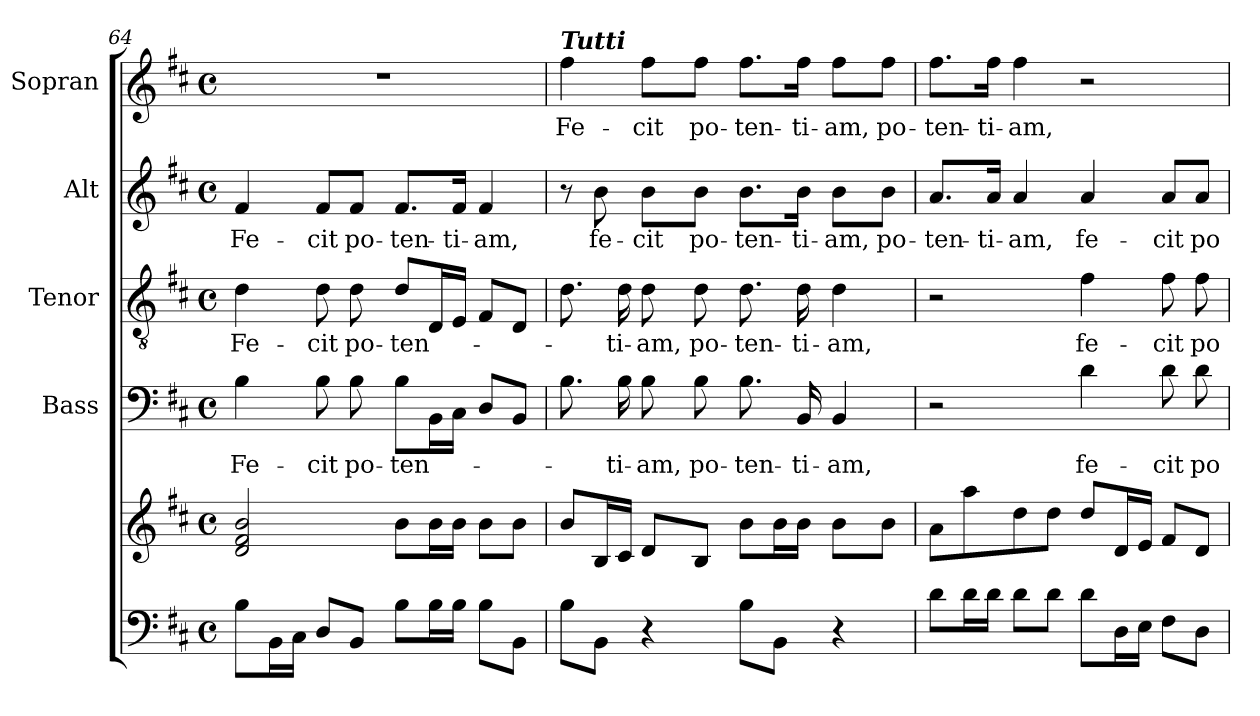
**kern	**kern	**kern	**text	**kern	**text	**kern	**text	**kern	**text
*part5	*part5	*part4	*part4	*part3	*part3	*part2	*part2	*part1	*part1
*staff6	*staff5	*staff4	*staff4	*staff3	*staff3	*staff2	*staff2	*staff1	*staff1
*	*	*I"Bass	*	*I"Tenor	*	*I"Alt	*	*I"Sopran	*
*	*	*I'B.	*	*I'T.	*	*I'A.	*	*I'S.	*
!!LO:PB:g=z
*clefF4	*clefG2	*clefF4	*	*clefGv2	*	*clefG2	*	*clefG2	*
*k[f#c#]	*k[f#c#]	*k[f#c#]	*	*k[f#c#]	*	*k[f#c#]	*	*k[f#c#]	*
*D:	*D:	*D:	*	*D:	*	*D:	*	*D:	*
*M4/4	*M4/4	*M4/4	*	*M4/4	*	*M4/4	*	*M4/4	*
*met(c)	*met(c)	*met(c)	*	*met(c)	*	*met(c)	*	*met(c)	*
=64	=64	=64	=64	=64	=64	=64	=64	=64	=64
!	!	!	!LO:LY:b	!	!LO:LY:b	!	!LO:LY:b	!	!
8B\L	2d/ 2f#/ 2b/	4B\	Fe-	4d\	Fe-	4f#/	Fe-	1r	.
16BB\L	.	.	.	.	.	.	.	.	.
16C#\JJ	.	.	.	.	.	.	.	.	.
!	!	!	!LO:LY:b	!	!LO:LY:b	!	!LO:LY:b	!	!
8D/L	.	8B\	-cit	8d\	-cit	8f#/L	-cit	.	.
!	!	!	!LO:LY:b	!	!LO:LY:b	!	!LO:LY:b	!	!
8BB/J	.	8B\	po-	8d\	po-	8f#/J	po-	.	.
!	!	!	!LO:LY:b	!	!LO:LY:b	!	!LO:LY:b	!	!
8B\L	8b\L	8B\L	-ten-	8d/L	-ten-	8.f#/L	-ten-	.	.
16B\L	16b\L	16BB\L	.	16D/L	.	.	.	.	.
!	!	!	!	!	!	!	!LO:LY:b	!	!
16B\JJ	16b\JJ	16C#\JJ	.	16E/JJ	.	16f#/Jk	-ti-	.	.
!	!	!	!	!	!	!	!LO:LY:b	!	!
8B\L	8b\L	8D/L	.	8F#/L	.	4f#/	-am,	.	.
8BB\J	8b\J	8BB/J	.	8D/J	.	.	.	.	.
=65	=65	=65	=65	=65	=65	=65	=65	=65	=65
!	!	!	!	!	!	!	!	!LO:TX:a:Bi:t=Tutti	!
!	!	!	!	!	!	!	!	!	!LO:LY:b
8B\L	8b/L	8.B\	.	8.d\	.	8r	.	4ff#\	Fe-
!	!	!	!	!	!	!	!LO:LY:b	!	!
8BB\J	16B/L	.	.	.	.	8b\	fe-	.	.
!	!	!	!LO:LY:b	!	!LO:LY:b	!	!	!	!
.	16c#/JJ	16B\	-ti-	16d\	-ti-	.	.	.	.
!	!	!	!LO:LY:b	!	!LO:LY:b	!	!LO:LY:b	!	!LO:LY:b
4r	8d/L	8B\	-am,	8d\	-am,	8b\L	-cit	8ff#\L	-cit
!	!	!	!LO:LY:b	!	!LO:LY:b	!	!LO:LY:b	!	!LO:LY:b
.	8B/J	8B\	po-	8d\	po-	8b\J	po-	8ff#\J	po-
!	!	!	!LO:LY:b	!	!LO:LY:b	!	!LO:LY:b	!	!LO:LY:b
8B\L	8b\L	8.B\	-ten-	8.d\	-ten-	8.b\L	-ten-	8.ff#\L	-ten-
8BB\J	16b\L	.	.	.	.	.	.	.	.
!	!	!	!LO:LY:b	!	!LO:LY:b	!	!LO:LY:b	!	!LO:LY:b
.	16b\JJ	16BB/	-ti-	16d\	-ti-	16b\Jk	-ti-	16ff#\Jk	-ti-
!	!	!	!LO:LY:b	!	!LO:LY:b	!	!LO:LY:b	!	!LO:LY:b
4r	8b\L	4BB/	-am,	4d\	-am,	8b\L	-am,	8ff#\L	-am,
!	!	!	!	!	!	!	!LO:LY:b	!	!LO:LY:b
.	8b\J	.	.	.	.	8b\J	po-	8ff#\J	po-
=66	=66	=66	=66	=66	=66	=66	=66	=66	=66
!	!	!	!	!	!	!	!LO:LY:b	!	!LO:LY:b
8d\L	8a\L	2r	.	2r	.	8.a/L	-ten-	8.ff#\L	-ten-
16d\L	8aa\	.	.	.	.	.	.	.	.
!	!	!	!	!	!	!	!LO:LY:b	!	!LO:LY:b
16d\JJ	.	.	.	.	.	16a/Jk	-ti-	16ff#\Jk	-ti-
!	!	!	!	!	!	!	!LO:LY:b	!	!LO:LY:b
8d\L	8dd\	.	.	.	.	4a/	-am,	4ff#\	-am,
8d\J	8dd\J	.	.	.	.	.	.	.	.
!	!	!	!LO:LY:b	!	!LO:LY:b	!	!LO:LY:b	!	!
8d\L	8dd/L	4d\	fe-	4f#\	fe-	4a/	fe-	2r	.
16D\L	16d/L	.	.	.	.	.	.	.	.
16E\JJ	16e/JJ	.	.	.	.	.	.	.	.
!	!	!	!LO:LY:b	!	!LO:LY:b	!	!LO:LY:b	!	!
8F#\L	8f#/L	8d\	-cit	8f#\	-cit	8a/L	-cit	.	.
!	!	!	!LO:LY:b	!	!LO:LY:b	!	!LO:LY:b	!	!
8D\J	8d/J	8d\	po-	8f#\	po-	8a/J	po-	.	.
=	=	=	=	=	=	=	=	=	=
*-	*-	*-	*-	*-	*-	*-	*-	*-	*-
